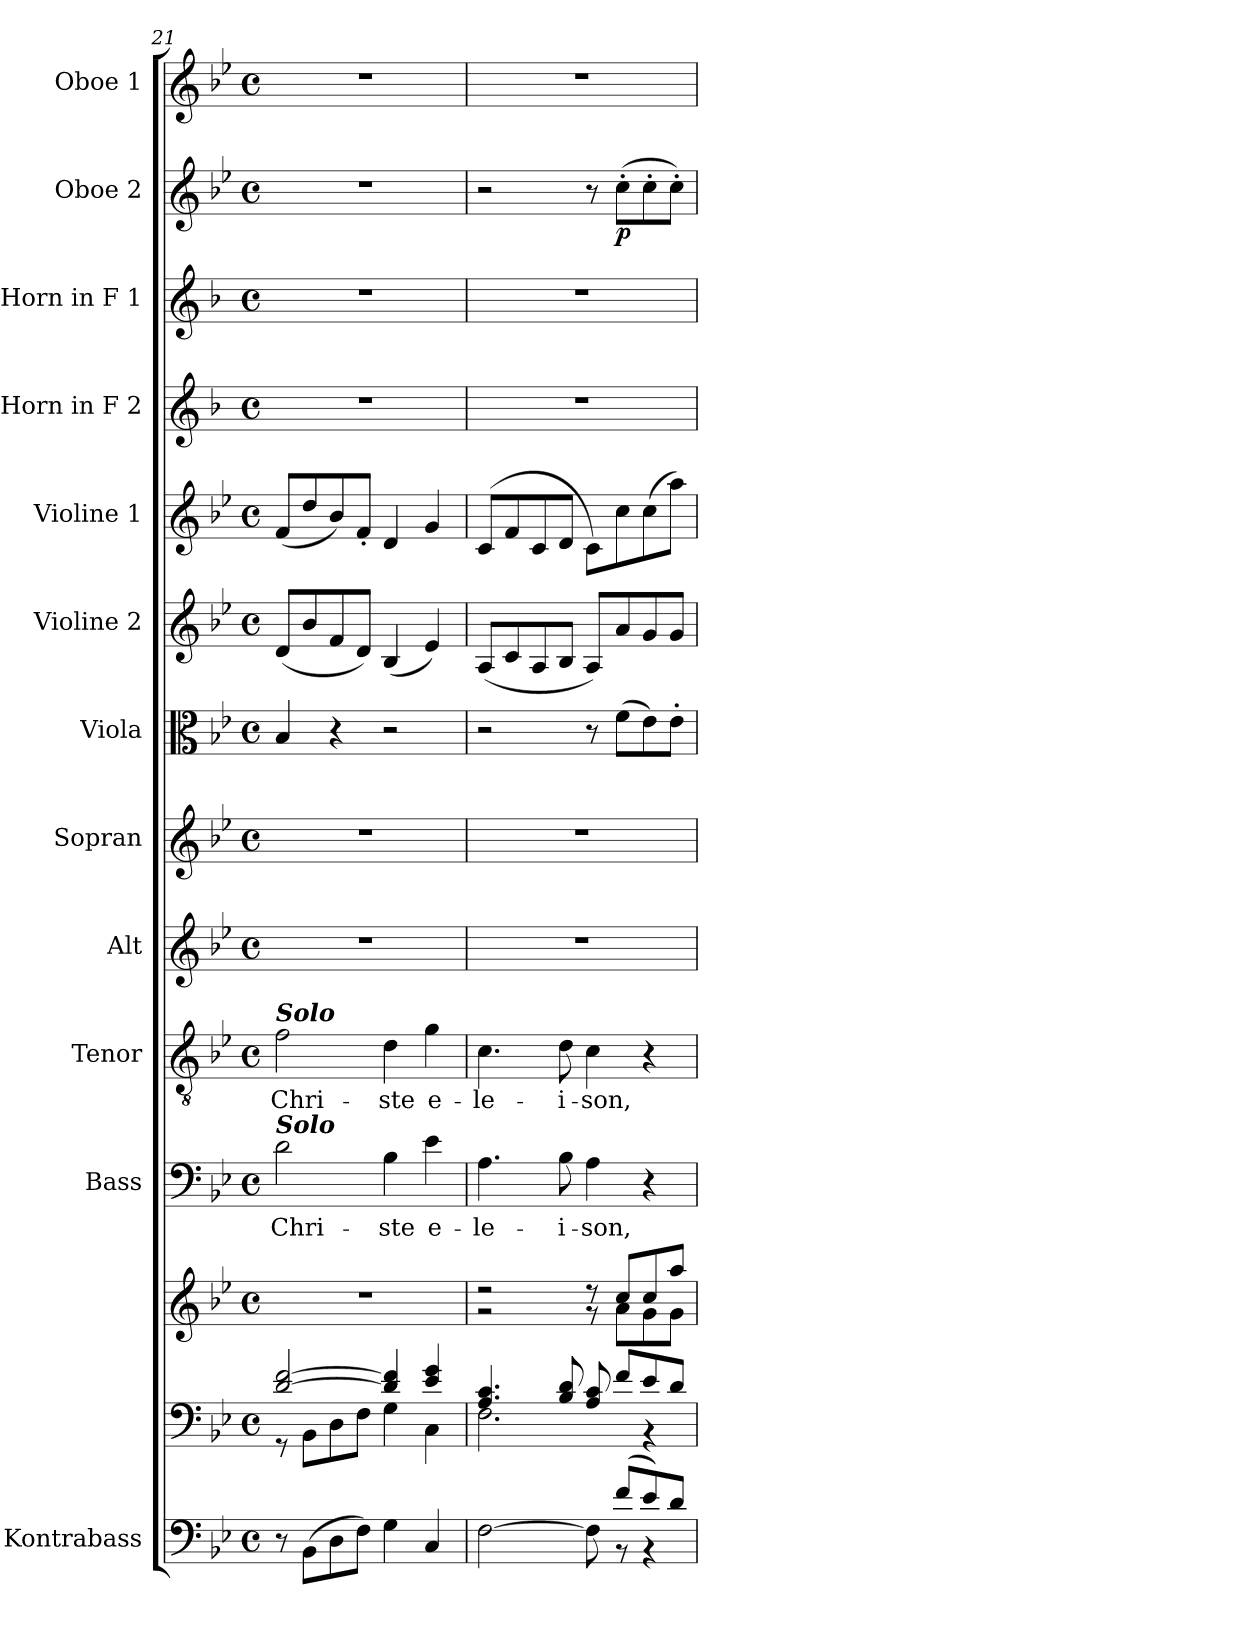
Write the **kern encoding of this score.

**kern	**kern	**kern	**kern	**text	**kern	**text	**kern	**kern	**kern	**kern	**kern	**kern	**kern	**kern	**dynam	**kern
*part13	*part12	*part12	*part11	*part11	*part10	*part10	*part9	*part8	*part7	*part6	*part5	*part4	*part3	*part2	*part2	*part1
*staff14	*staff13	*staff12	*staff11	*staff11	*staff10	*staff10	*staff9	*staff8	*staff7	*staff6	*staff5	*staff4	*staff3	*staff2	*staff2	*staff1
*I"Kontrabass	*	*	*I"Bass	*	*I"Tenor	*	*I"Alt	*I"Sopran	*I"Viola	*I"Violine 2	*I"Violine 1	*I"Horn in F 2	*I"Horn in F 1	*I"Oboe 2	*	*I"Oboe 1
*I'Kb.	*	*	*I'B.	*	*I'T.	*	*I'A.	*I'S.	*I'Vla.	*I'Vl. 2	*I'Vl. 1	*	*	*I'Ob. 2	*	*I'Ob. 1
*clefF4	*clefF4	*clefG2	*clefF4	*	*clefGv2	*	*clefG2	*clefG2	*clefC3	*clefG2	*clefG2	*clefG2	*clefG2	*clefG2	*	*clefG2
*ITrd7c12	*	*	*	*	*	*	*	*	*	*	*	*ITrd4c7	*ITrd4c7	*	*	*
*k[b-e-]	*k[b-e-]	*k[b-e-]	*k[b-e-]	*	*k[b-e-]	*	*k[b-e-]	*k[b-e-]	*k[b-e-]	*k[b-e-]	*k[b-e-]	*k[b-e-]	*k[b-e-]	*k[b-e-]	*	*k[b-e-]
*B-:	*B-:	*B-:	*B-:	*	*B-:	*	*B-:	*B-:	*B-:	*B-:	*B-:	*B-:	*B-:	*B-:	*	*B-:
*M4/4	*M4/4	*M4/4	*M4/4	*	*M4/4	*	*M4/4	*M4/4	*M4/4	*M4/4	*M4/4	*M4/4	*M4/4	*M4/4	*	*M4/4
*met(c)	*met(c)	*met(c)	*met(c)	*	*met(c)	*	*met(c)	*met(c)	*met(c)	*met(c)	*met(c)	*met(c)	*met(c)	*met(c)	*	*met(c)
=21	=21	=21	=21	=21	=21	=21	=21	=21	=21	=21	=21	=21	=21	=21	=21	=21
*	*^	*	*	*	*	*	*	*	*	*	*	*	*	*	*	*
!	!	!	!	!	!	!LO:TX:a:Bi:t=Solo	!	!	!	!	!	!	!	!	!	!	!
!	!	!	!	!LO:TX:a:Bi:t=Solo	!	!	!	!	!	!	!	!	!	!	!	!	!
!	!	!	!	!	!LO:LY:b	!	!LO:LY:b	!	!	!	!	!	!	!	!	!	!
8r	[>2d!/ [>2f!/	8r	1r	2d\	Chri-	2f\	Chri-	1r	1r	4B-/	(<8d/L	(<8f/L	1r	1r	1r	.	1r
(>8BBB-\L	.	8BB-\L	.	.	.	.	.	.	.	.	8b-/	8dd/	.	.	.	.	.
8DD\	.	8D\	.	.	.	.	.	.	.	4r	8f/	8b-/)	.	.	.	.	.
8FF\J)	.	8F\J	.	.	.	.	.	.	.	.	8d/J)	8f'</J	.	.	.	.	.
!	!	!	!	!	!LO:LY:b	!	!LO:LY:b	!	!	!	!	!	!	!	!	!	!
4GG\	4d/] 4f/]	4G\	.	4B-\	-ste	4d\	-ste	.	.	2r	(<4B-/	4d/	.	.	.	.	.
!	!	!	!	!	!LO:LY:b	!	!LO:LY:b	!	!	!	!	!	!	!	!	!	!
4CC/	4e-!/ 4g!/	4C\	.	4e-\	e-	4g\	e-	.	.	.	4e-/)	4g/	.	.	.	.	.
=22	=22	=22	=22	=22	=22	=22	=22	=22	=22	=22	=22	=22	=22	=22	=22	=22	=22
*^	*	*	*^	*	*	*	*	*	*	*	*	*	*	*	*	*	*
!	!	!	!	!	!	!	!LO:LY:b	!	!LO:LY:b	!	!	!	!	!	!	!	!	!	!
2ryy	[<2FF\	4.A!/ 4.c!/	2.F\	2r	2r	4.A\	-le-	4.c\	-le-	1r	1r	2r	(<8A/L	(>8c/L	1r	1r	2r	.	1r
.	.	.	.	.	.	.	.	.	.	.	.	.	8c/	8f/	.	.	.	.	.
.	.	.	.	.	.	.	.	.	.	.	.	.	8A/	8c/	.	.	.	.	.
!	!	!	!	!	!	!	!LO:LY:b	!	!LO:LY:b	!	!	!	!	!	!	!	!	!	!
.	.	8B-!/ 8d!/	.	.	.	8B-\	-i-	8d\	-i-	.	.	.	8B-/J	8d/J	.	.	.	.	.
!	!	!	!	!	!	!	!LO:LY:b	!	!LO:LY:b	!	!	!	!	!	!	!	!	!	!
8ryy	8FF\]	8A!/ 8c!/	.	8r	8r	4A\	-son,	4c\	-son,	.	.	8r	8A/L)	8c\L)	.	.	8r	.	.
!	!	!	!	!	!	!	!	!	!	!	!	!	!	!	!	!	!	!LO:DY:b	!
(>8F/L	8r	8f!/L	.	8cc!/L	8a!\L	.	.	.	.	.	.	(>8f\L	8a/	8cc\	.	.	(>8cc'>\L	p	.
8E-/)	4r	8e-!/	4r	8cc!/	8g!\	4r	.	4r	.	.	.	8e-\)	8g/	(>8cc\	.	.	8cc'>\	.	.
8D/J	.	8d!/J	.	8aa!/J	8g!\J	.	.	.	.	.	.	8e-'>\J	8g/J	8aa\J)	.	.	8cc'>\J)	.	.
*v	*v	*	*	*	*	*	*	*	*	*	*	*	*	*	*	*	*	*	*
*	*v	*v	*	*	*	*	*	*	*	*	*	*	*	*	*	*	*	*
*	*	*v	*v	*	*	*	*	*	*	*	*	*	*	*	*	*	*
=	=	=	=	=	=	=	=	=	=	=	=	=	=	=	=	=
*-	*-	*-	*-	*-	*-	*-	*-	*-	*-	*-	*-	*-	*-	*-	*-	*-
